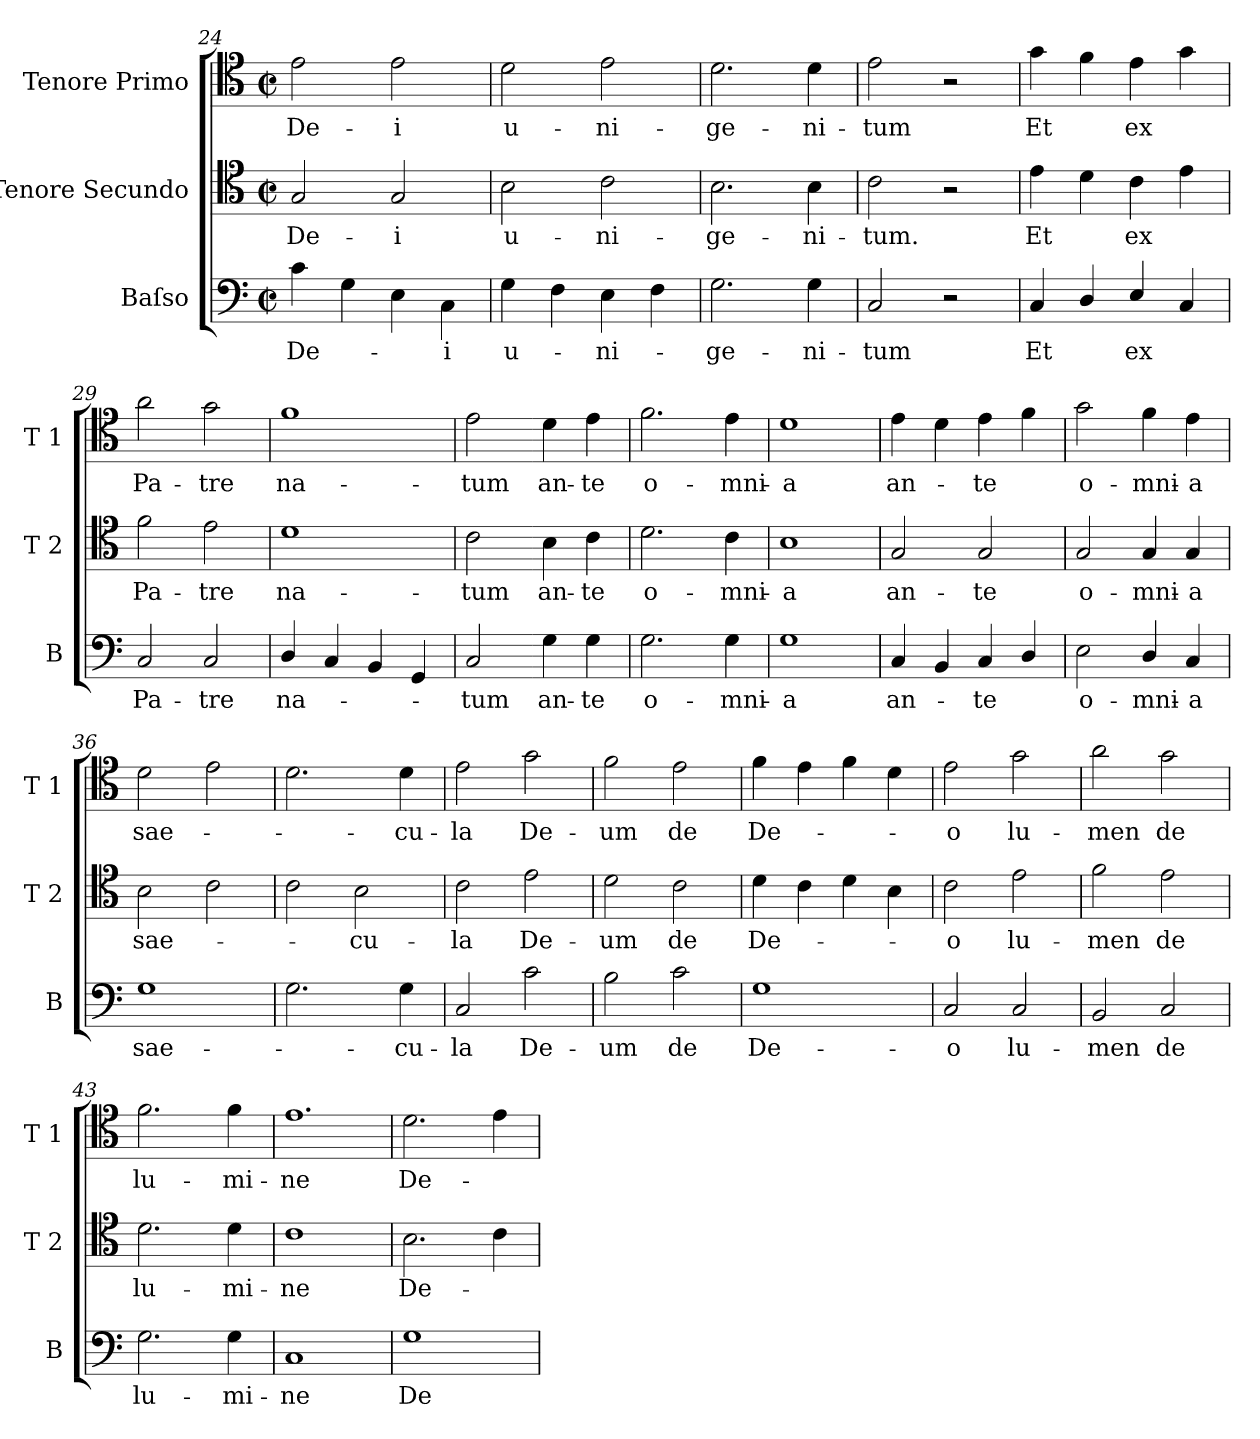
**kern	**text	**kern	**text	**kern	**text
*part3	*part3	*part2	*part2	*part1	*part1
*staff3	*staff3	*staff2	*staff2	*staff1	*staff1
*I"Baſso	*	*I"Tenore Secundo	*	*I"Tenore Primo	*
*I'B	*	*I'T 2	*	*I'T 1	*
*clefF4	*	*clefC4	*	*clefC4	*
*k[]	*	*k[]	*	*k[]	*
*C:	*	*C:	*	*C:	*
*M2/2	*	*M2/2	*	*M2/2	*
*met(c|)	*	*met(c|)	*	*met(c|)	*
=24	=24	=24	=24	=24	=24
4c\	De-	2G/	De-	2e\	De-
4G\	.	.	.	.	.
4E\	.	2G/	-i	2e\	-i
4C\	-i	.	.	.	.
=25	=25	=25	=25	=25	=25
4G\	u-	2B\	u-	2d\	u-
4F\	.	.	.	.	.
4E\	-ni-	2c\	-ni-	2e\	-ni-
4F\	.	.	.	.	.
=26	=26	=26	=26	=26	=26
2.G\	-ge-	2.B\	-ge-	2.d\	-ge-
4G\	-ni-	4B\	-ni-	4d\	-ni-
=27	=27	=27	=27	=27	=27
2C/	-tum	2c\	-tum.	2e\	-tum
2r	.	2r	.	2r	.
=28	=28	=28	=28	=28	=28
4C/	Et	4e\	Et	4g\	Et
4D/	.	4d\	.	4f\	.
4E/	ex	4c\	ex	4e\	ex
4C/	.	4e\	.	4g\	.
=29	=29	=29	=29	=29	=29
2C/	Pa-	2f\	Pa-	2a\	Pa-
2C/	-tre	2e\	-tre	2g\	-tre
=30	=30	=30	=30	=30	=30
4D/	na-	1d	na-	1f	na-
4C/	.	.	.	.	.
4BB/	.	.	.	.	.
4GG/	.	.	.	.	.
=31	=31	=31	=31	=31	=31
2C/	-tum	2c\	-tum	2e\	-tum
=-	=-	=-	=-	=-	=-
4G\	an-	4B\	an-	4d\	an-
4G\	-te	4c\	-te	4e\	-te
=32	=32	=32	=32	=32	=32
2.G\	o-	2.d\	o-	2.f\	o-
4G\	-mni-	4c\	-mni-	4e\	-mni-
=33	=33	=33	=33	=33	=33
1G	-a	1B	-a	1d	-a
=34	=34	=34	=34	=34	=34
4C/	an-	2G/	an-	4e\	an-
4BB/	.	.	.	4d\	.
4C/	-te	2G/	-te	4e\	-te
4D/	.	.	.	4f\	.
=35	=35	=35	=35	=35	=35
2E\	o-	2G/	o-	2g\	o-
4D/	-mni-	4G/	-mni-	4f\	-mni-
4C/	-a	4G/	-a	4e\	-a
=36	=36	=36	=36	=36	=36
1G	sae-	2B\	sae-	2d\	sae-
.	.	2c\	.	2e\	.
=37	=37	=37	=37	=37	=37
2.G\	.	2c\	.	2.d\	.
.	.	2B\	-cu-	.	.
4G\	-cu-	.	.	4d\	-cu-
=38	=38	=38	=38	=38	=38
2C/	-la	2c\	-la	2e\	-la
2c\	De-	2e\	De-	2g\	De-
=39	=39	=39	=39	=39	=39
2B\	-um	2d\	-um	2f\	-um
2c\	de	2c\	de	2e\	de
=40	=40	=40	=40	=40	=40
1G	De-	4d\	De-	4f\	De-
.	.	4c\	.	4e\	.
.	.	4d\	.	4f\	.
.	.	4B\	.	4d\	.
=41	=41	=41	=41	=41	=41
2C/	-o	2c\	-o	2e\	-o
2C/	lu-	2e\	lu-	2g\	lu-
=42	=42	=42	=42	=42	=42
2BB/	-men	2f\	-men	2a\	-men
2C/	de	2e\	de	2g\	de
=43	=43	=43	=43	=43	=43
2.G\	lu-	2.d\	lu-	2.f\	lu-
4G\	-mi-	4d\	-mi-	4f\	-mi-
=44	=44	=44	=44	=44	=44
!	!	!	!	!LO:N:vis=1.	!
1C	-ne	1c	-ne	1e	-ne
=45	=45	=45	=45	=45	=45
1G	De-	2.B\	De-	2.d\	De-
.	.	4c\	.	4e\	.
=	=	=	=	=	=
*-	*-	*-	*-	*-	*-
